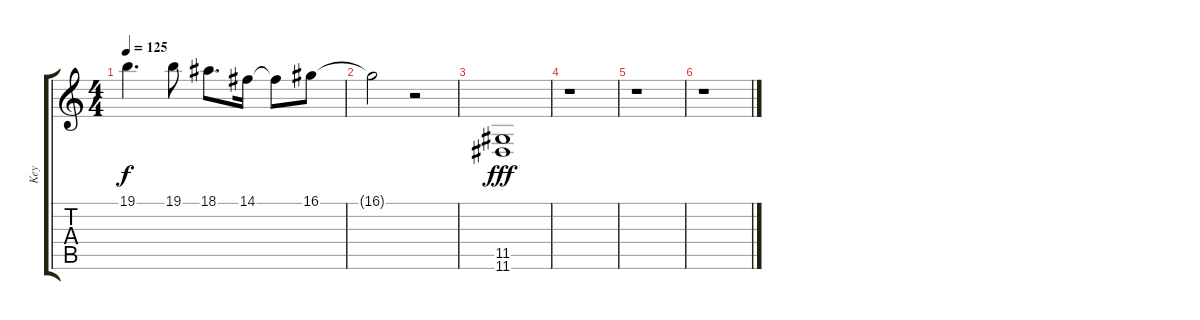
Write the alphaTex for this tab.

\track ("Key" "Key") {instrument koto}
\staff {score tabs}
\tuning (E4 B3 G3 D3 A2 E2) {hide}
\ts (4 4)
\tempo 125
\clef g2
\ks c
19.1.4{d dy f} 19.1.8 18.1.8{d} 14.1.16 14.1{t}.8 16.1.8 |
16.1{t}.2 r.2 |
(11.5 11.6).1{dy fff volume 16 balance 10 instrument distortionguitar} |
r.1 |
r.1 |
r.1
